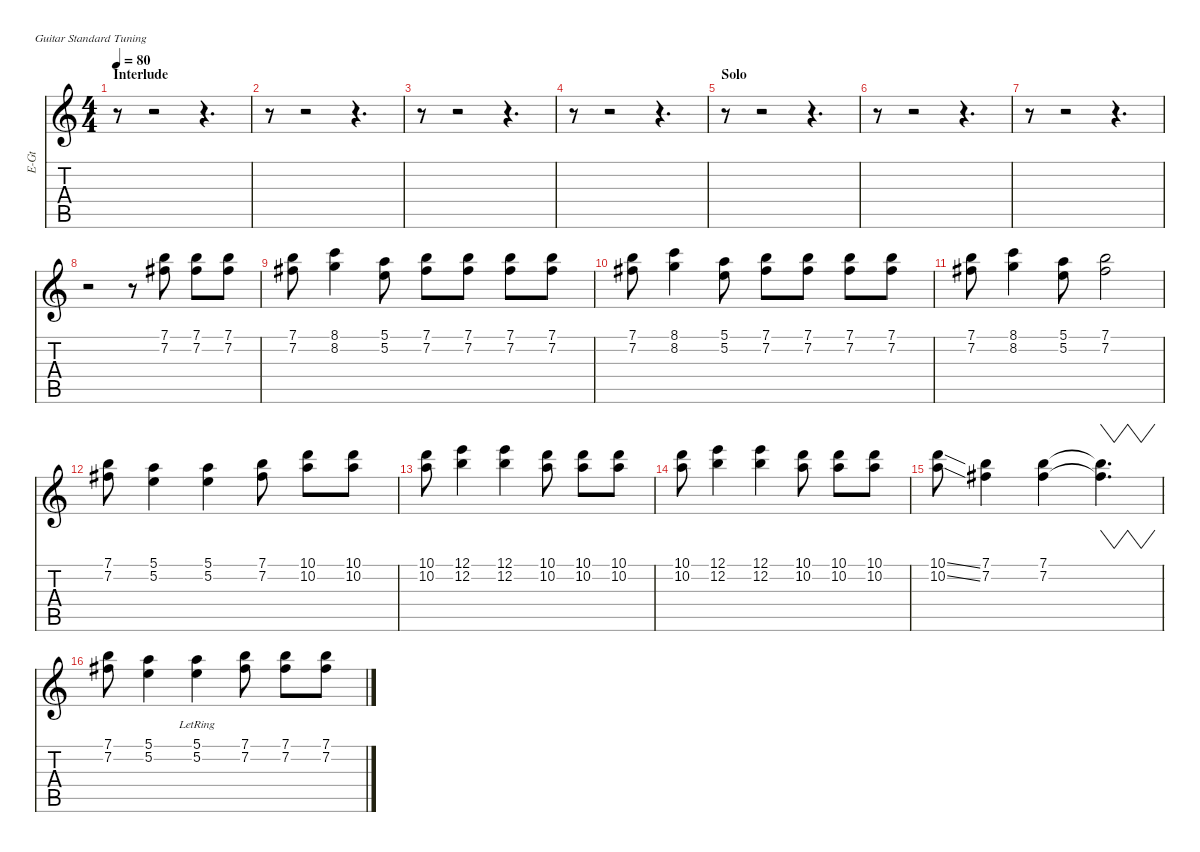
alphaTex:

\hideDynamics
\bracketExtendMode nobrackets
\otherSystemsTrackNameOrientation horizontal
\track ("Guitar1" "E-Gt") {instrument distortionguitar}
\staff {score tabs}
\tuning (E4 B3 G3 D3 A2 E2)
\ts (4 4)
\section ("" "Interlude")
\tempo 80
\clef g2
\ks c
r.8{dy f beam Down} r.2{beam Down} r.4{d beam Down} |
r.8{beam Down} r.2{beam Down} r.4{d beam Down} |
r.8{beam Down} r.2{beam Down} r.4{d beam Down} |
r.8{beam Down} r.2{beam Down} r.4{d beam Down} |
\section ("" "Solo")
r.8{beam Down} r.2{beam Down} r.4{d beam Down} |
r.8{beam Down} r.2{beam Down} r.4{d beam Down} |
r.8{beam Down} r.2{beam Down} r.4{d beam Down} |
r.2{beam Down} r.8{beam Down} (7.1 7.2{acc #}).8{beam Down} (7.1 7.2{acc #}).8{beam Down} (7.1 7.2{acc #}).8{beam Down} |
(7.1 7.2{acc #}).8{beam Down} (8.1 8.2).4{beam Down} (5.1 5.2).8{beam Down} (7.1 7.2{acc #}).8{beam Down} (7.1 7.2{acc #}).8{beam Down} (7.1 7.2{acc #}).8{beam Down} (7.1 7.2{acc #}).8{beam Down} |
(7.1 7.2{acc #}).8{beam Down} (8.1 8.2).4{beam Down} (5.1 5.2).8{beam Down} (7.1 7.2{acc #}).8{beam Down} (7.1 7.2{acc #}).8{beam Down} (7.1 7.2{acc #}).8{beam Down} (7.1 7.2{acc #}).8{beam Down} |
(7.1 7.2{acc #}).8{beam Down} (8.1 8.2).4{beam Down} (5.1 5.2).8{beam Down} (7.1 7.2{acc #}).2{beam Down} |
(7.1 7.2{acc #}).8{beam Down} (5.1 5.2).4{beam Down} (5.1 5.2).4{beam Down} (7.1 7.2{acc #}).8{beam Down} (10.1 10.2).8{beam Down} (10.1 10.2).8{beam Down} |
(10.1 10.2).8{beam Down} (12.1 12.2).4{beam Down} (12.1 12.2).4{beam Down} (10.1 10.2).8{beam Down} (10.1 10.2).8{beam Down} (10.1 10.2).8{beam Down} |
(10.1 10.2).8{beam Down} (12.1 12.2).4{beam Down} (12.1 12.2).4{beam Down} (10.1 10.2).8{beam Down} (10.1 10.2).8{beam Down} (10.1 10.2).8{beam Down} |
(10.1{ss} 10.2{ss}).8{beam Down} (7.1 7.2{acc #}).4{beam Down} (7.1 7.2{acc #}).4{beam Down} (7.1{t} 7.2{t acc #}).4{vw d beam Down} |
(7.1 7.2{acc #}).8{beam Down} (5.1 5.2).4{beam Down} (5.1{lr} 5.2{lr}).4{beam Down} (7.1 7.2{acc #}).8{beam Down} (7.1 7.2{acc #}).8{beam Down} (7.1 7.2{acc #}).8{beam Down}
